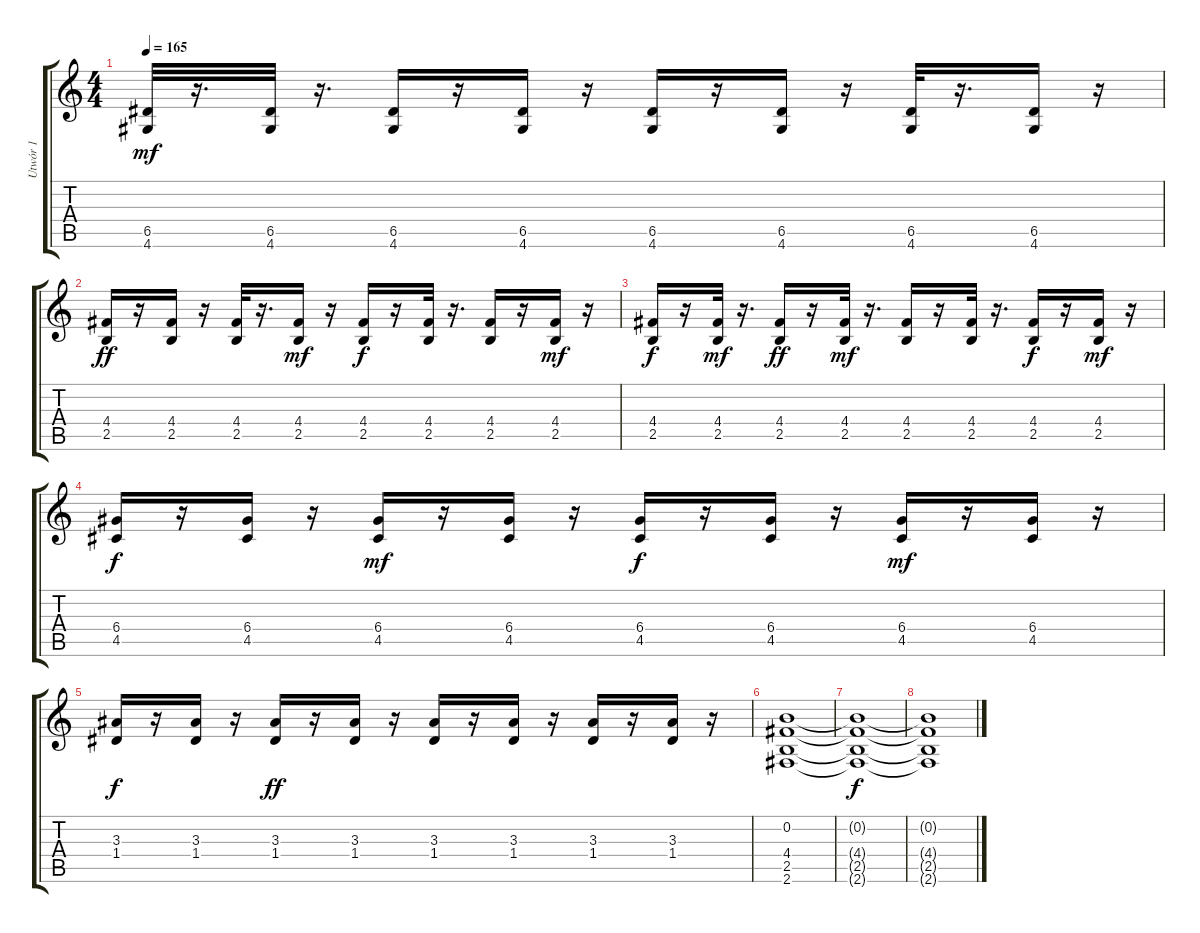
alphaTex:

\track ("Utwór 1" "Utwór 1") {instrument distortionguitar}
\staff {score tabs}
\tuning (E4 B3 G3 D3 A2 E2) {hide}
\ts (4 4)
\tempo 165
\clef g2
\ks c
(6.5 4.6).32{dy mf} r.16{d} (6.5 4.6).32 r.16{d} (6.5 4.6).16 r.16 (6.5 4.6).16 r.16 (6.5 4.6).16 r.16 (6.5 4.6).16 r.16 (6.5 4.6).32 r.16{d} (6.5 4.6).16 r.16 |
(4.4 2.5).16{dy ff} r.16 (4.4 2.5).16 r.16 (4.4 2.5).32 r.16{d} (4.4 2.5).16{dy mf} r.16 (4.4 2.5).16{dy f} r.16 (4.4 2.5).32 r.16{d} (4.4 2.5).16 r.16 (4.4 2.5).16{dy mf} r.16 |
(4.4 2.5).16{dy f} r.16 (4.4 2.5).32{dy mf} r.16{d} (4.4 2.5).16{dy ff} r.16 (4.4 2.5).32{dy mf} r.16{d} (4.4 2.5).16 r.16 (4.4 2.5).32 r.16{d} (4.4 2.5).16{dy f} r.16 (4.4 2.5).16{dy mf} r.16 |
(6.4 4.5).16{dy f} r.16 (6.4 4.5).16 r.16 (6.4 4.5).16{dy mf} r.16 (6.4 4.5).16 r.16 (6.4 4.5).16{dy f} r.16 (6.4 4.5).16 r.16 (6.4 4.5).16{dy mf} r.16 (6.4 4.5).16 r.16 |
(3.3 1.4).16{dy f} r.16 (3.3 1.4).16 r.16 (3.3 1.4).16{dy ff} r.16 (3.3 1.4).16 r.16 (3.3 1.4).16 r.16 (3.3 1.4).16 r.16 (3.3 1.4).16 r.16 (3.3 1.4).16 r.16 |
(0.2 4.4 2.5 2.6).1 |
(0.2{t} 4.4{t} 2.5{t} 2.6{t}).1{dy f} |
(0.2{t} 4.4{t} 2.5{t} 2.6{t}).1
